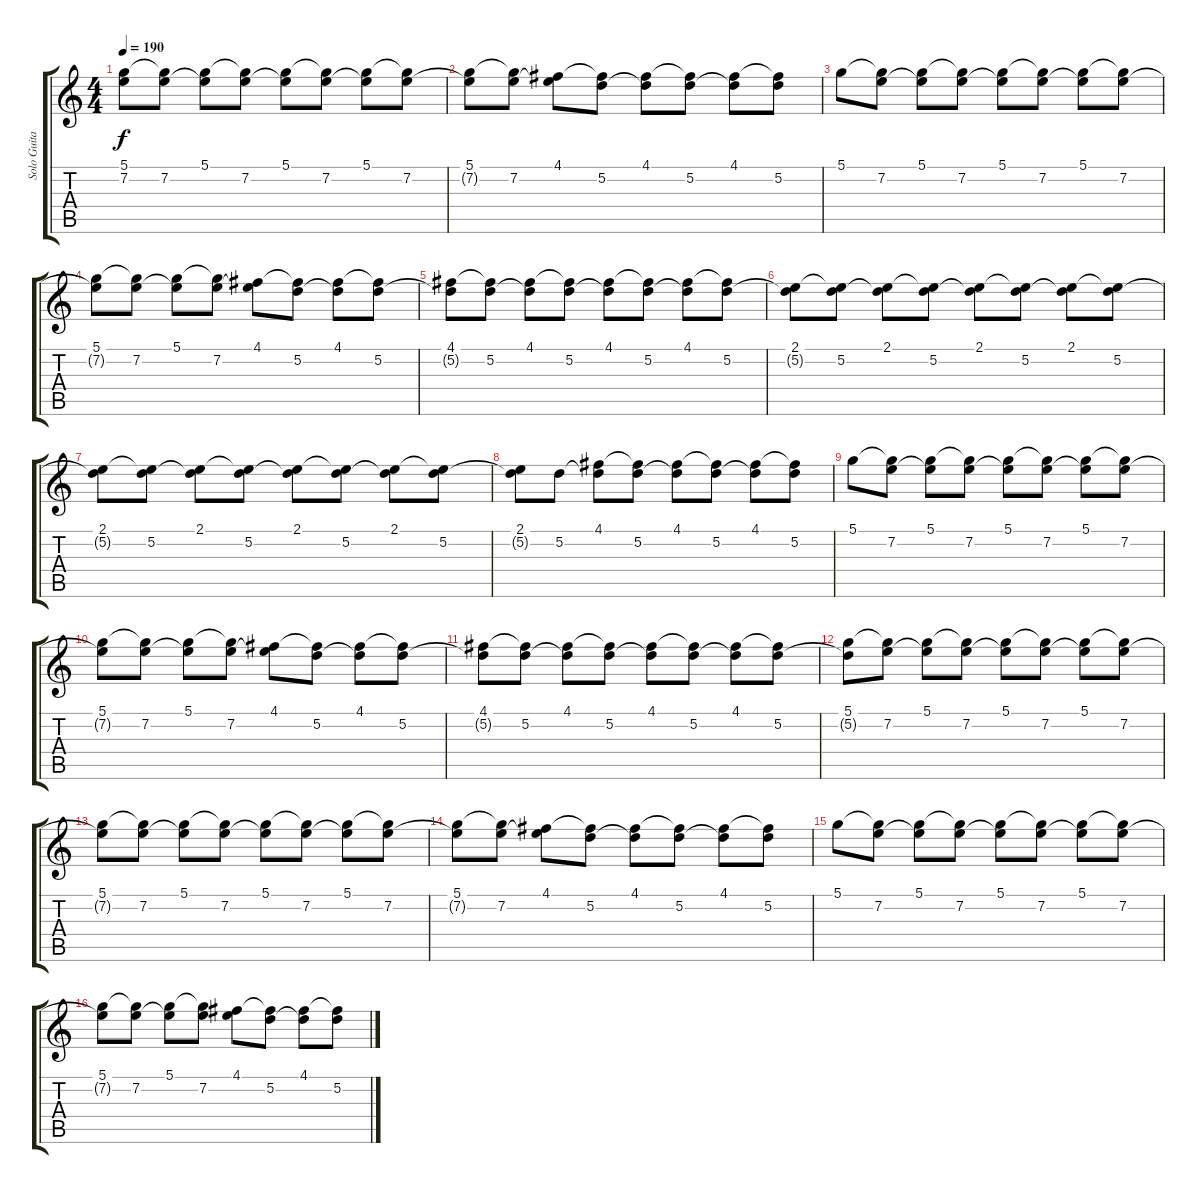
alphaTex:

\track ("Solo Guitar" "Solo Guita") {instrument distortionguitar}
\staff {score tabs}
\tuning (D4 A3 F3 C3 G2 C2) {hide}
\ts (4 4)
\tempo 190
\clef g2
\ks c
(5.1 7.2{t}).8{dy f} (5.1{t} 7.2).8 (5.1 7.2{t}).8 (5.1{t} 7.2).8 (5.1 7.2{t}).8 (5.1{t} 7.2).8 (5.1 7.2{t}).8 (5.1{t} 7.2).8 |
(5.1 7.2{t}).8 (5.1{t} 7.2).8 (4.1 7.2{t}).8 (4.1{t} 5.2).8 (4.1 5.2{t}).8 (4.1{t} 5.2).8 (4.1 5.2{t}).8 (4.1{t} 5.2).8 |
5.1.8 (5.1{t} 7.2).8 (5.1 7.2{t}).8 (5.1{t} 7.2).8 (5.1 7.2{t}).8 (5.1{t} 7.2).8 (5.1 7.2{t}).8 (5.1{t} 7.2).8 |
(5.1 7.2{t}).8 (5.1{t} 7.2).8 (5.1 7.2{t}).8 (5.1{t} 7.2).8 (4.1 7.2{t}).8 (4.1{t} 5.2).8 (4.1 5.2{t}).8 (4.1{t} 5.2).8 |
(4.1 5.2{t}).8 (4.1{t} 5.2).8 (4.1 5.2{t}).8 (4.1{t} 5.2).8 (4.1 5.2{t}).8 (4.1{t} 5.2).8 (4.1 5.2{t}).8 (4.1{t} 5.2).8 |
(2.1 5.2{t}).8 (2.1{t} 5.2).8 (2.1 5.2{t}).8 (2.1{t} 5.2).8 (2.1 5.2{t}).8 (2.1{t} 5.2).8 (2.1 5.2{t}).8 (2.1{t} 5.2).8 |
(2.1 5.2{t}).8 (2.1{t} 5.2).8 (2.1 5.2{t}).8 (2.1{t} 5.2).8 (2.1 5.2{t}).8 (2.1{t} 5.2).8 (2.1 5.2{t}).8 (2.1{t} 5.2).8 |
(2.1 5.2{t}).8 5.2.8 (4.1 5.2{t}).8 (4.1{t} 5.2).8 (4.1 5.2{t}).8 (4.1{t} 5.2).8 (4.1 5.2{t}).8 (4.1{t} 5.2).8 |
5.1.8 (5.1{t} 7.2).8 (5.1 7.2{t}).8 (5.1{t} 7.2).8 (5.1 7.2{t}).8 (5.1{t} 7.2).8 (5.1 7.2{t}).8 (5.1{t} 7.2).8 |
(5.1 7.2{t}).8 (5.1{t} 7.2).8 (5.1 7.2{t}).8 (5.1{t} 7.2).8 (4.1 7.2{t}).8 (4.1{t} 5.2).8 (4.1 5.2{t}).8 (4.1{t} 5.2).8 |
(4.1 5.2{t}).8 (4.1{t} 5.2).8 (4.1 5.2{t}).8 (4.1{t} 5.2).8 (4.1 5.2{t}).8 (4.1{t} 5.2).8 (4.1 5.2{t}).8 (4.1{t} 5.2).8 |
(5.1 5.2{t}).8 (5.1{t} 7.2).8 (5.1 7.2{t}).8 (5.1{t} 7.2).8 (5.1 7.2{t}).8 (5.1{t} 7.2).8 (5.1 7.2{t}).8 (5.1{t} 7.2).8 |
(5.1 7.2{t}).8 (5.1{t} 7.2).8 (5.1 7.2{t}).8 (5.1{t} 7.2).8 (5.1 7.2{t}).8 (5.1{t} 7.2).8 (5.1 7.2{t}).8 (5.1{t} 7.2).8 |
(5.1 7.2{t}).8 (5.1{t} 7.2).8 (4.1 7.2{t}).8 (4.1{t} 5.2).8 (4.1 5.2{t}).8 (4.1{t} 5.2).8 (4.1 5.2{t}).8 (4.1{t} 5.2).8 |
5.1.8 (5.1{t} 7.2).8 (5.1 7.2{t}).8 (5.1{t} 7.2).8 (5.1 7.2{t}).8 (5.1{t} 7.2).8 (5.1 7.2{t}).8 (5.1{t} 7.2).8 |
(5.1 7.2{t}).8 (5.1{t} 7.2).8 (5.1 7.2{t}).8 (5.1{t} 7.2).8 (4.1 7.2{t}).8 (4.1{t} 5.2).8 (4.1 5.2{t}).8 (4.1{t} 5.2).8
